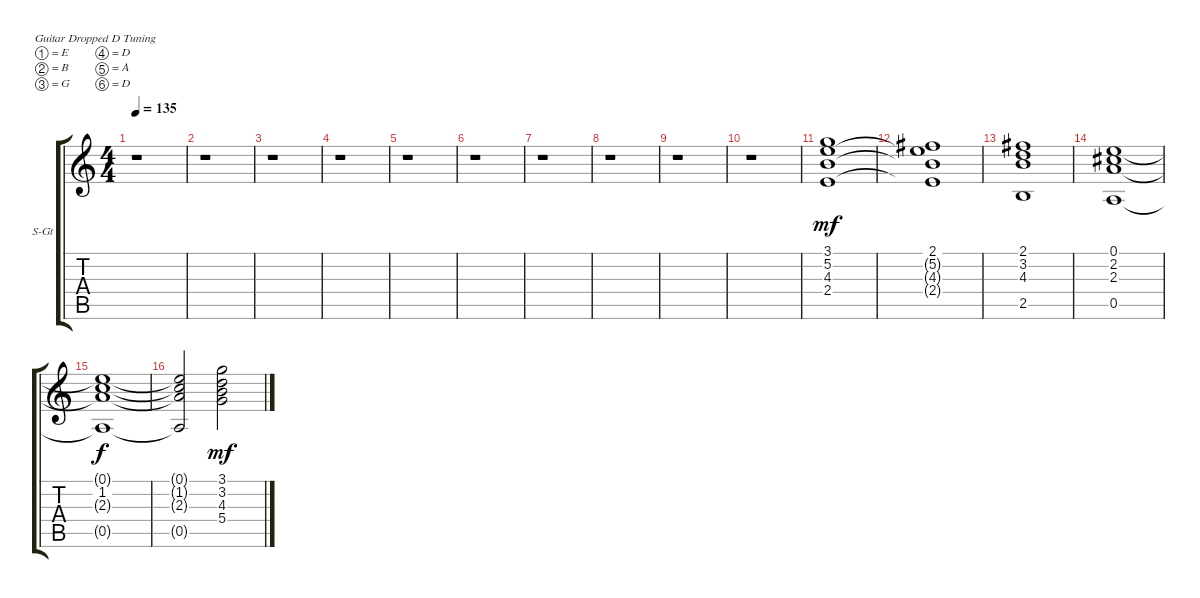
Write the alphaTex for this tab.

\bracketExtendMode groupsimilarinstruments
\firstSystemTrackNameOrientation horizontal
\otherSystemsTrackNameOrientation horizontal
\track ("Keyboard (Christian)" "S-Gt") {instrument lead2sawtooth}
\staff {score tabs}
\tuning (E4 B3 G3 D3 A2 D2)
\displaytranspose 12
\ts (4 4)
\tempo 135
\clef g2
\ks c
r.1{dy mf} |
r.1 |
r.1 |
r.1 |
r.1 |
r.1 |
r.1 |
r.1 |
r.1 |
r.1 |
(3.1 5.2 4.3 2.4).1 |
(2.1 5.2{t} 4.3{t} 2.4{t}).1 |
(2.1 3.2 4.3 2.5).1 |
(0.1 2.2 2.3 0.5).1 |
(0.1{t} 1.2 2.3{t} 0.5{t}).1{dy f} |
(0.1{t} 1.2{t} 2.3{t} 0.5{t}).2 (3.1 3.2 4.3 5.4).2{dy mf}
